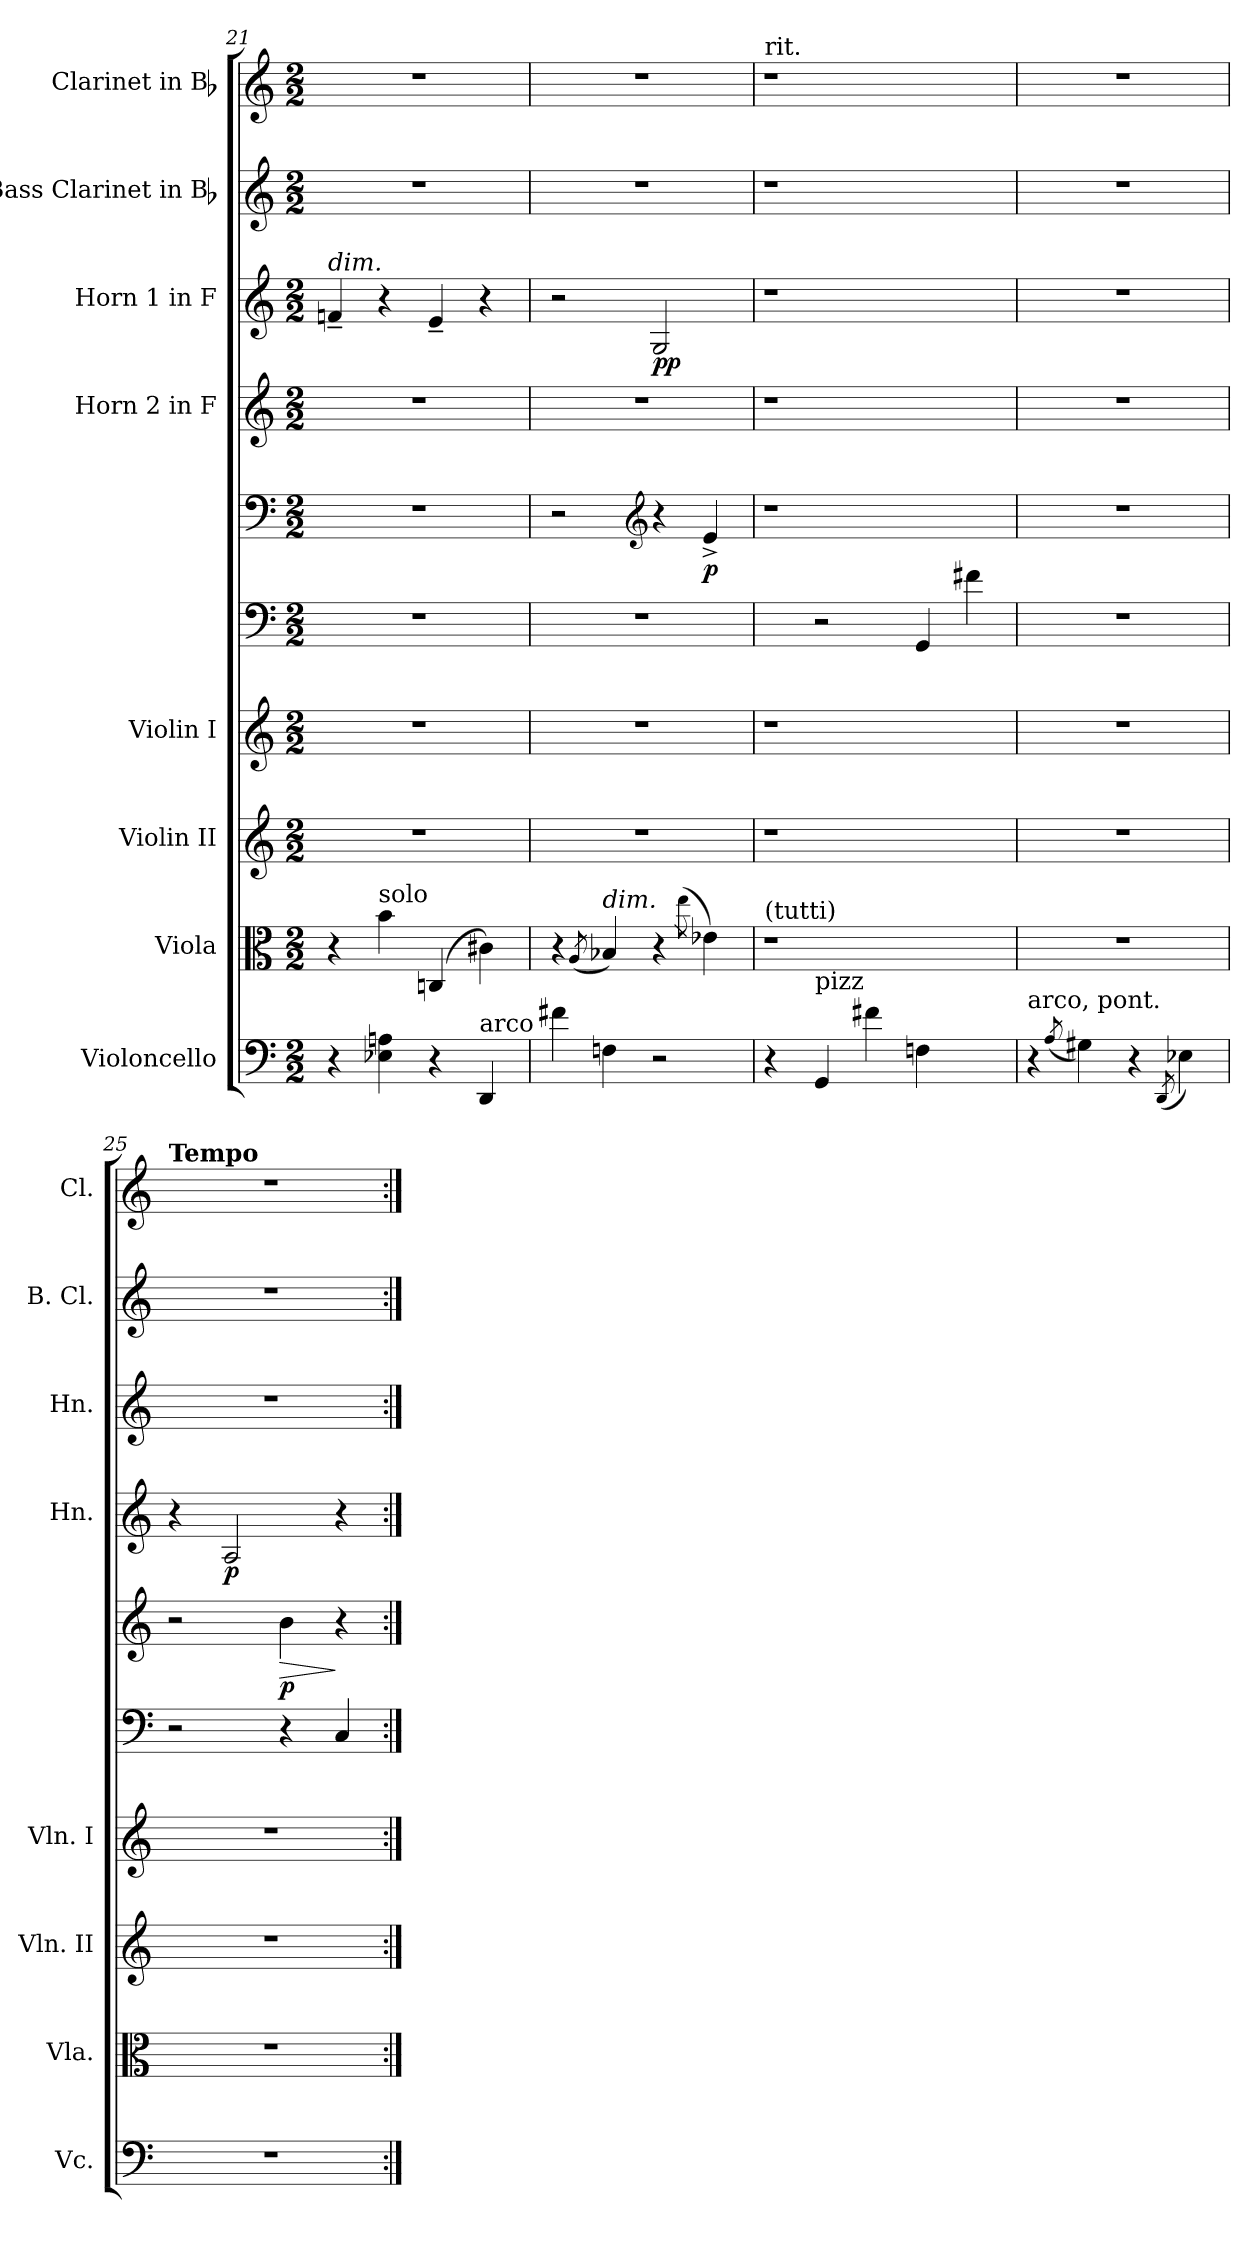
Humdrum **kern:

**kern	**kern	**kern	**kern	**kern	**kern	**dynam	**kern	**dynam	**kern	**dynam	**kern	**kern
*part9	*part8	*part7	*part6	*part5	*part5	*part5	*part4	*part4	*part3	*part3	*part2	*part1
*staff10	*staff9	*staff8	*staff7	*staff6	*staff5	*staff5/6	*staff4	*staff4	*staff3	*staff3	*staff2	*staff1
*I"Violoncello	*I"Viola	*I"Violin II	*I"Violin I	*	*	*	*I"Horn 2 in F	*	*I"Horn 1 in F	*	*I"Bass Clarinet in Bb	*I"Clarinet in Bb
*I'Vc.	*I'Vla.	*I'Vln. II	*I'Vln. I	*	*	*	*I'Hn.	*	*I'Hn.	*	*I'B. Cl.	*I'Cl.
*clefF4	*clefC3	*clefG2	*clefG2	*clefF4	*clefF4	*	*clefG2	*	*clefG2	*	*clefG2	*clefG2
*	*	*	*	*	*	*	*ITrd4c7	*	*ITrd4c7	*	*ITrd1c2	*ITrd1c2
*k[]	*k[]	*k[]	*k[]	*k[]	*k[]	*	*k[b-]	*	*k[b-]	*	*k[b-e-]	*k[b-e-]
*M2/2	*M2/2	*M2/2	*M2/2	*M2/2	*M2/2	*	*M2/2	*	*M2/2	*	*M2/2	*M2/2
=21	=21	=21	=21	=21	=21	=21	=21	=21	=21	=21	=21	=21
!	!	!	!	!	!	!	!	!	!LO:TX:i:t=dim.	!	!	!
4r	4r	1r	1r	1r	1r	.	1r	.	4B-X~i/	.	1r	1r
!	!LO:TX:t=solo	!	!	!	!	!	!	!	!	!	!	!
4E-Xi\ 4Ani\	4bi\	.	.	.	.	.	.	.	4r	.	.	.
4r	(>4Cni/	.	.	.	.	.	.	.	4A~i/	.	.	.
!LO:TX:t=arco	!	!	!	!	!	!	!	!	!	!	!	!
4DDi/	4c#Xi\)	.	.	.	.	.	.	.	4r	.	.	.
=22	=22	=22	=22	=22	=22	=22	=22	=22	=22	=22	=22	=22
4f#Xi\	4r	1r	1r	1r	2r	.	1r	.	2r	.	1r	1r
.	(<8qAi/	.	.	.	.	.	.	.	.	.	.	.
!	!LO:TX:i:t=dim.	!	!	!	!	!	!	!	!	!	!	!
4Fni\	4B-Xi/)	.	.	.	.	.	.	.	.	.	.	.
*	*	*	*	*	*clefG2	*	*	*	*	*	*	*
2r	4r	.	.	.	4r	.	.	.	2Ci/	pp	.	.
.	(>8qeei\	.	.	.	.	.	.	.	.	.	.	.
.	4e-Xi\)	.	.	.	4e^i/	p	.	.	.	.	.	.
=23	=23	=23	=23	=23	=23	=23	=23	=23	=23	=23	=23	=23
!	!	!	!	!	!	!	!	!	!	!	!	!LO:TX:t=rit.
!	!LO:TX:t=(tutti)	!	!	!	!	!	!	!	!	!	!	!
4r	1r	1r	1r	4ryy	1r	.	1r	.	1r	.	1r	1r
!LO:TX:t=pizz	!	!	!	!	!	!	!	!	!	!	!	!
4GGi/	.	.	.	2r	.	.	.	.	.	.	.	.
4f#Xi\	.	.	.	.	.	.	.	.	.	.	.	.
4Fni\	.	.	.	4GGi/	.	.	.	.	.	.	.	.
4ryy	4ryy	4ryy	4ryy	4f#Xi\	4ryy	.	4ryy	.	4ryy	.	4ryy	4ryy
=24	=24	=24	=24	=24	=24	=24	=24	=24	=24	=24	=24	=24
!LO:TX:t=arco, pont.	!	!	!	!	!	!	!	!	!	!	!	!
4r	1r	1r	1r	1r	1r	.	1r	.	1r	.	1r	1r
(>8qAi/	.	.	.	.	.	.	.	.	.	.	.	.
4G#Xi\)	.	.	.	.	.	.	.	.	.	.	.	.
4r	.	.	.	.	.	.	.	.	.	.	.	.
(<8qDDi/	.	.	.	.	.	.	.	.	.	.	.	.
4E-Xi\)	.	.	.	.	.	.	.	.	.	.	.	.
=25	=25	=25	=25	=25	=25	=25	=25	=25	=25	=25	=25	=25
!	!	!	!	!	!	!	!	!	!	!	!	!LO:TX:B:t=Tempo
1r	1r	1r	1r	2r	2r	.	4r	.	1r	.	1r	1r
.	.	.	.	.	.	.	2Di/	p	.	.	.	.
!	!	!	!	!	!	!LO:HP:b	!	!	!	!	!	!
.	.	.	.	4r	4bi\	> p	.	.	.	.	.	.
.	.	.	.	4Ci/	4r	]	4r	.	.	.	.	.
=:|!	=:|!	=:|!	=:|!	=:|!	=:|!	=:|!	=:|!	=:|!	=:|!	=:|!	=:|!	=:|!
*-	*-	*-	*-	*-	*-	*-	*-	*-	*-	*-	*-	*-
